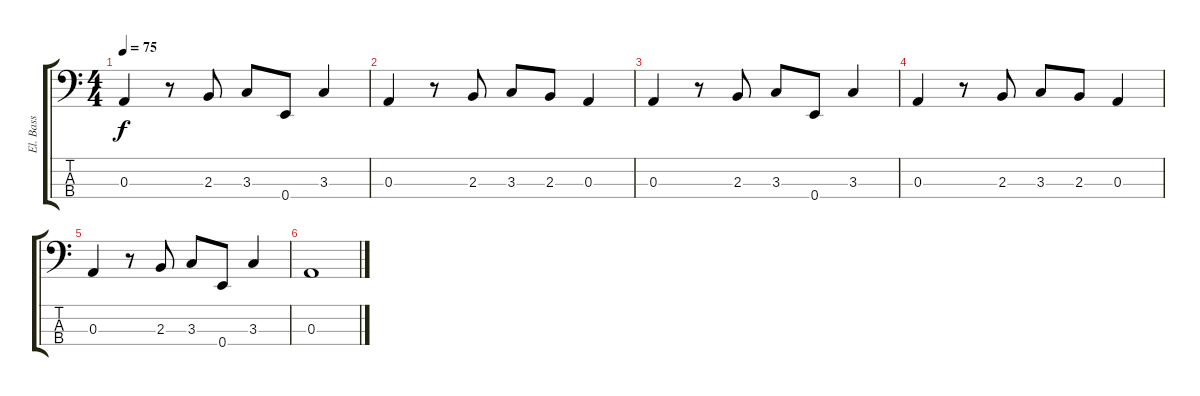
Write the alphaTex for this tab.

\track ("El. Bass" "El. Bass") {instrument electricbassfinger}
\staff {score tabs}
\tuning (G2 D2 A1 E1) {hide}
\ts (4 4)
\tempo 75
\clef f4
\ks c
0.3.4{dy f} r.8 2.3.8 3.3.8 0.4.8 3.3.4 |
0.3.4 r.8 2.3.8 3.3.8 2.3.8 0.3.4 |
0.3.4 r.8 2.3.8 3.3.8 0.4.8 3.3.4 |
0.3.4 r.8 2.3.8 3.3.8 2.3.8 0.3.4 |
0.3.4 r.8 2.3.8 3.3.8 0.4.8 3.3.4 |
0.3.1
